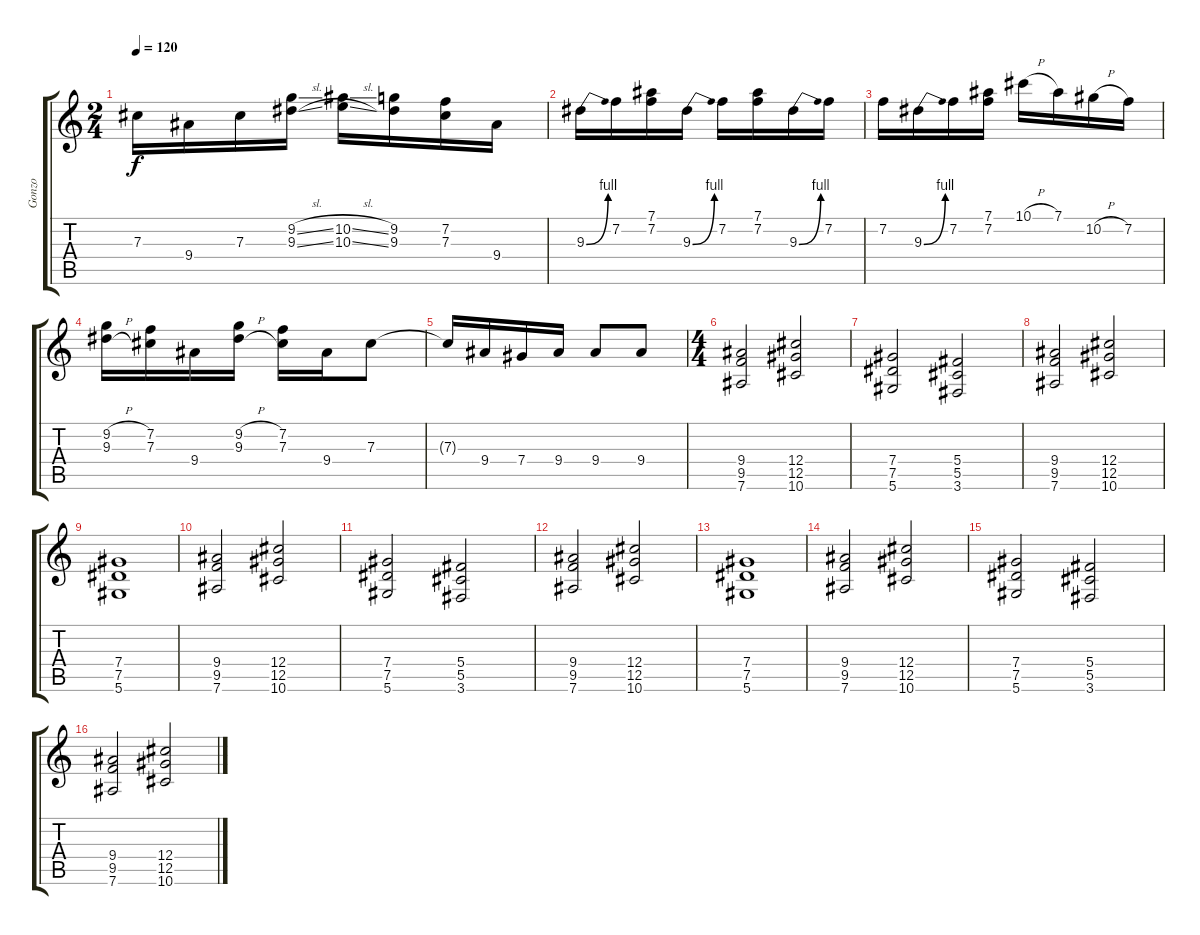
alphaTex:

\track ("Gonzo" "Gonzo") {instrument distortionguitar}
\staff {score tabs}
\tuning (Eb4 Bb3 Gb3 Db3 Ab2 Eb2) {hide}
\ts (2 4)
\tempo 120
\clef g2
\ks c
7.3.16{dy f} 9.4.16 7.3.16 (9.2{sl} 9.3{sl}).16 (10.2{sl} 10.3{sl}).16 (9.2 9.3).16 (7.2 7.3).16 9.4.16 |
9.3{be (bend 0 0 60 4)}.16 7.2.16 (7.1 7.2).16 9.3{be (bend 0 0 60 4)}.16 7.2.16 (7.1 7.2).16 9.3{be (bend 0 0 60 4)}.16 7.2.16 |
7.2.16 9.3{be (bend 0 0 60 4)}.16 7.2.16 (7.1 7.2).16 10.1{h}.16 7.1.16 10.2{h}.16 7.2.16 |
(9.2{h} 9.3{h}).16 (7.2 7.3).16 9.4.16 (9.2{h} 9.3{h}).16 (7.2 7.3).16 9.4.16 7.3.8 |
7.3{t}.16 9.4.16 7.4.16 9.4.16 9.4.8 9.4.8 |
\ts (4 4)
(9.4 9.5 7.6).2 (12.4 12.5 10.6).2 |
(7.4 7.5 5.6).2 (5.4 5.5 3.6).2 |
(9.4 9.5 7.6).2 (12.4 12.5 10.6).2 |
(7.4 7.5 5.6).1 |
(9.4 9.5 7.6).2 (12.4 12.5 10.6).2 |
(7.4 7.5 5.6).2 (5.4 5.5 3.6).2 |
(9.4 9.5 7.6).2 (12.4 12.5 10.6).2 |
(7.4 7.5 5.6).1 |
(9.4 9.5 7.6).2 (12.4 12.5 10.6).2 |
(7.4 7.5 5.6).2 (5.4 5.5 3.6).2 |
(9.4 9.5 7.6).2 (12.4 12.5 10.6).2
